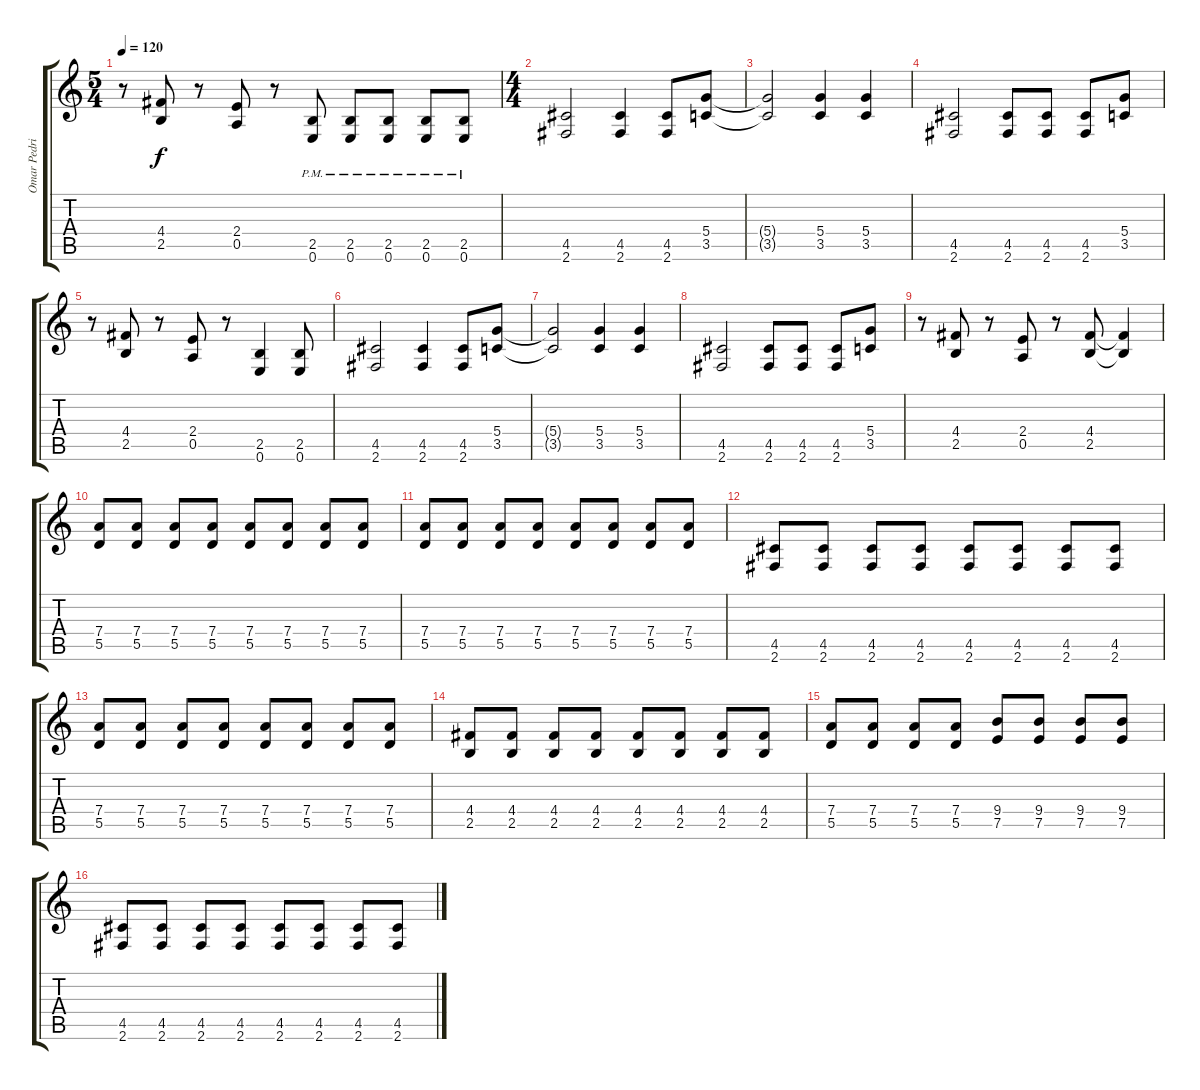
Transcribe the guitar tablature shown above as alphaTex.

\track ("Omar Pedrini (chitarra)" "Omar Pedri") {instrument distortionguitar}
\staff {score tabs}
\tuning (E4 B3 G3 D3 A2 E2) {hide}
\ts (5 4)
\tempo 120
\clef g2
\ks c
r.8{dy f} (4.4 2.5).8 r.8 (2.4 0.5).8 r.8 (2.5 0.6{pm}).8 (2.5 0.6{pm}).8 (2.5 0.6{pm}).8 (2.5 0.6{pm}).8 (2.5 0.6{pm}).8 |
\ts (4 4)
(4.5 2.6).2 (4.5 2.6).4 (4.5 2.6).8 (5.4 3.5).8 |
(5.4{t} 3.5{t}).2 (5.4 3.5).4 (5.4 3.5).4 |
(4.5 2.6).2 (4.5 2.6).8 (4.5 2.6).8 (4.5 2.6).8 (5.4 3.5).8 |
r.8 (4.4 2.5).8 r.8 (2.4 0.5).8 r.8 (2.5 0.6).4 (2.5 0.6).8 |
(4.5 2.6).2 (4.5 2.6).4 (4.5 2.6).8 (5.4 3.5).8 |
(5.4{t} 3.5{t}).2 (5.4 3.5).4 (5.4 3.5).4 |
(4.5 2.6).2 (4.5 2.6).8 (4.5 2.6).8 (4.5 2.6).8 (5.4 3.5).8 |
r.8 (4.4 2.5).8 r.8 (2.4 0.5).8 r.8 (4.4 2.5).8 (4.4{t} 2.5{t}).4 |
(7.4 5.5).8 (7.4 5.5).8 (7.4 5.5).8 (7.4 5.5).8 (7.4 5.5).8 (7.4 5.5).8 (7.4 5.5).8 (7.4 5.5).8 |
(7.4 5.5).8 (7.4 5.5).8 (7.4 5.5).8 (7.4 5.5).8 (7.4 5.5).8 (7.4 5.5).8 (7.4 5.5).8 (7.4 5.5).8 |
(4.5 2.6).8 (4.5 2.6).8 (4.5 2.6).8 (4.5 2.6).8 (4.5 2.6).8 (4.5 2.6).8 (4.5 2.6).8 (4.5 2.6).8 |
(7.4 5.5).8 (7.4 5.5).8 (7.4 5.5).8 (7.4 5.5).8 (7.4 5.5).8 (7.4 5.5).8 (7.4 5.5).8 (7.4 5.5).8 |
(4.4 2.5).8 (4.4 2.5).8 (4.4 2.5).8 (4.4 2.5).8 (4.4 2.5).8 (4.4 2.5).8 (4.4 2.5).8 (4.4 2.5).8 |
(7.4 5.5).8 (7.4 5.5).8 (7.4 5.5).8 (7.4 5.5).8 (9.4 7.5).8 (9.4 7.5).8 (9.4 7.5).8 (9.4 7.5).8 |
(4.5 2.6).8 (4.5 2.6).8 (4.5 2.6).8 (4.5 2.6).8 (4.5 2.6).8 (4.5 2.6).8 (4.5 2.6).8 (4.5 2.6).8
